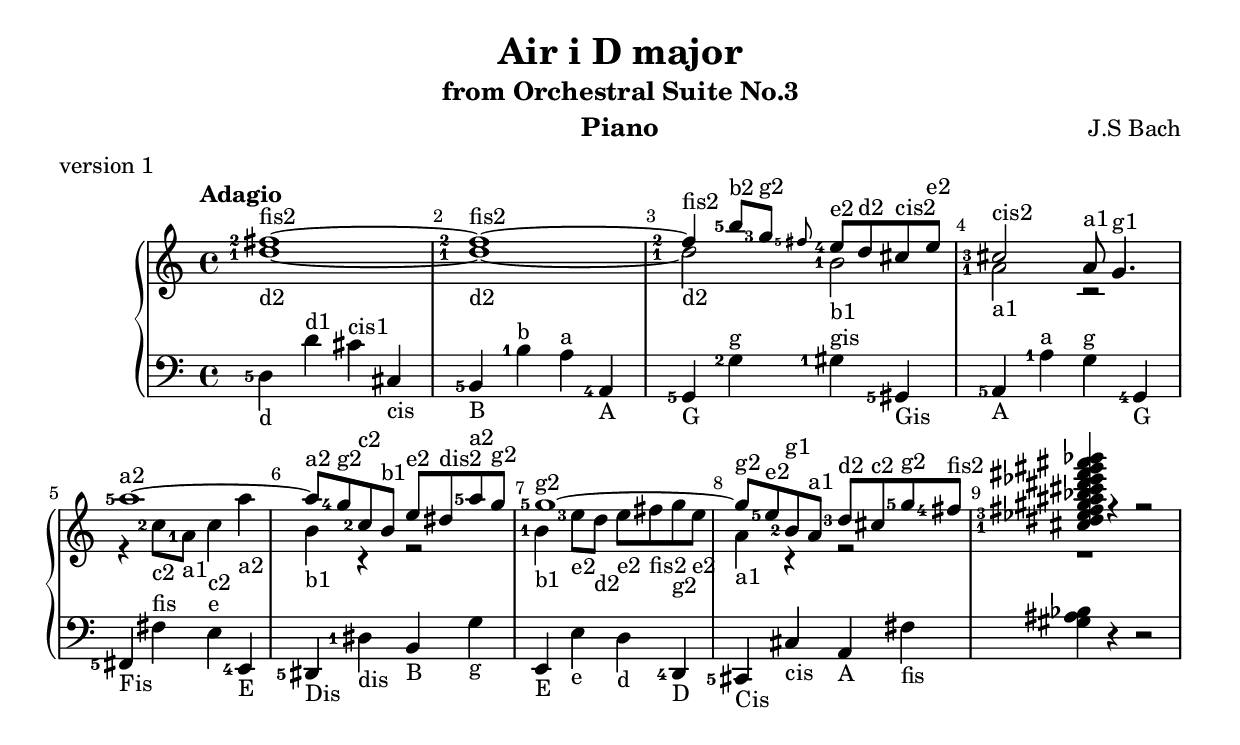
\version "2.18.2"

\parallelMusic #'(voiceA voiceB voiceC) {
  % bar 1
    <fis''-2>1~-\markup{fis2} 
  | <d''-1>1~-\markup{d2} 
  | <d-5>4-\markup{d} d'^\markup{d1} cis'^\markup{cis1} cis-\markup{cis} 
  
  % bar 2  
  | <fis''-2>1~-\markup{fis2}
  | <d''-1>1~-\markup{d2} 
  | <b,-5>4-\markup{B} <b-1>^\markup{b} <a>^\markup{a} <a,-4>-\markup{A}

  % bar 3
  | <fis''-2>4-\markup{fis2} <b''-5>8-\markup{b2} <g''-3>-\markup{g2} \grace<fis''-5> <e''-4>-\markup{e2} d''-\markup{d2} cis''-\markup{cis2} e''-\markup{e2}
  | <d''-1>2-\markup{d2} <b'-1>-\markup{b1}
  | <g,-5>4-\markup{G} <g-2>^\markup{g} <gis-1>^\markup{gis} <gis,-5>-\markup{Gis} 

  % bar 4
  | <cis''-3>2-\markup{cis2} a'8-\markup{a1} g'4.-\markup{g1} 
  | <a'-1>2-\markup{a1} r2
  | <a,-5>4-\markup{A} <a-1>^\markup{a} <g>^\markup{g} <g,-4>-\markup{G}
  
  % bar 5
  | <a''-5>1~-\markup{a2}
  | r4 <c''-2>8-\markup{c2} <a'-1>-\markup{a1} <c''>4-\markup{c2} <a''>-\markup{a2}
  | <fis,-5>-\markup{Fis} <fis>^\markup{fis} <e>^\markup{e} <e,-4>-\markup{E}
  
  % bar 6
  | <a''>8-\markup{a2} <g''-4>-\markup{g2} <c''-2>-\markup{c2} <b'>-\markup{b1} <e''>-\markup{e2} <dis''>-\markup{dis2} <a''-5>-\markup{a2} <g''>-\markup{g2}
  | <b'>4-\markup{b1} r4 r2
  | <dis,-5>4-\markup{Dis} <dis-1>-\markup{dis} <b,>-\markup{B} <g>-\markup{g}

  % bar 7
  | <g''-5>1~-\markup{g2}
  | <b'-1>4-\markup{b1} <e''-3>8-\markup{e2} <d''>-\markup{d2}  <e''>-\markup{e2} <fis''>-\markup{fis2} <g''>-\markup{g2} <e''>-\markup{e2}
  | <e,>4-\markup{E} <e>-\markup{e} <d>-\markup{d} <d,-4>-\markup{D}

  % bar 8
  | <g''>8-\markup{g2} <e''-5>-\markup{e2} <b'-2>-\markup{g1} <a'>-\markup{a1} <d''-3>-\markup{d2} <cis''>-\markup{c2} <g''-5>-\markup{g2} <fis''-4>-\markup{fis2}
  | <a'>4-\markup{a1} r4 r2
  | <cis,-5>4-\markup{Cis} <cis>-\markup{cis} <a,>-\markup{A} <fis>-\markup{fis}  

  | <cis''-1 dis'' ees''-3 fis'' gis'' ais'' bes'' cis''' dis''' ees''' fis''' gis''' ais''' bes'''>4 r4 r2
  | r1
  %| <cis, dis, ees, fis, gis, ais, bes, cis dis ees fis gis ais bes>4 r4 r2
  | <gis ais bes>4 r4 r2
  %| <cis, dis, fis, ais, cis ees gis bes>4 r4 r2
}


\header {
  title = "Air i D major"
  subtitle = "from Orchestral Suite No.3"
  instrument = "Piano"
  composer = "J.S Bach"
  %arranger = "Arrangement by www.Galya.fr"
  meter = "version 1"
}

\score {
  \new PianoStaff <<  
    \new Staff <<            
      \tempo "Adagio"
      \clef treble
      %\key d \major
      \voiceA 
      \\ 
       \voiceB
    >>
    \new Staff <<
      \clef bass
      %\key d \major
       \voiceC
    >>    
    %{
    \new NoteNames { \set printOctaveNames = ##t \voiceA }
    \new NoteNames { \set printOctaveNames = ##t \voiceB }
    \new NoteNames { \set printOctaveNames = ##t \voiceC }
    %}
  >>
  \layout {
    \set fingeringOrientations = #'(left)
    \override Score.BarNumber.break-visibility = ##(#f #t #t)
  }
  \midi {
  }
}